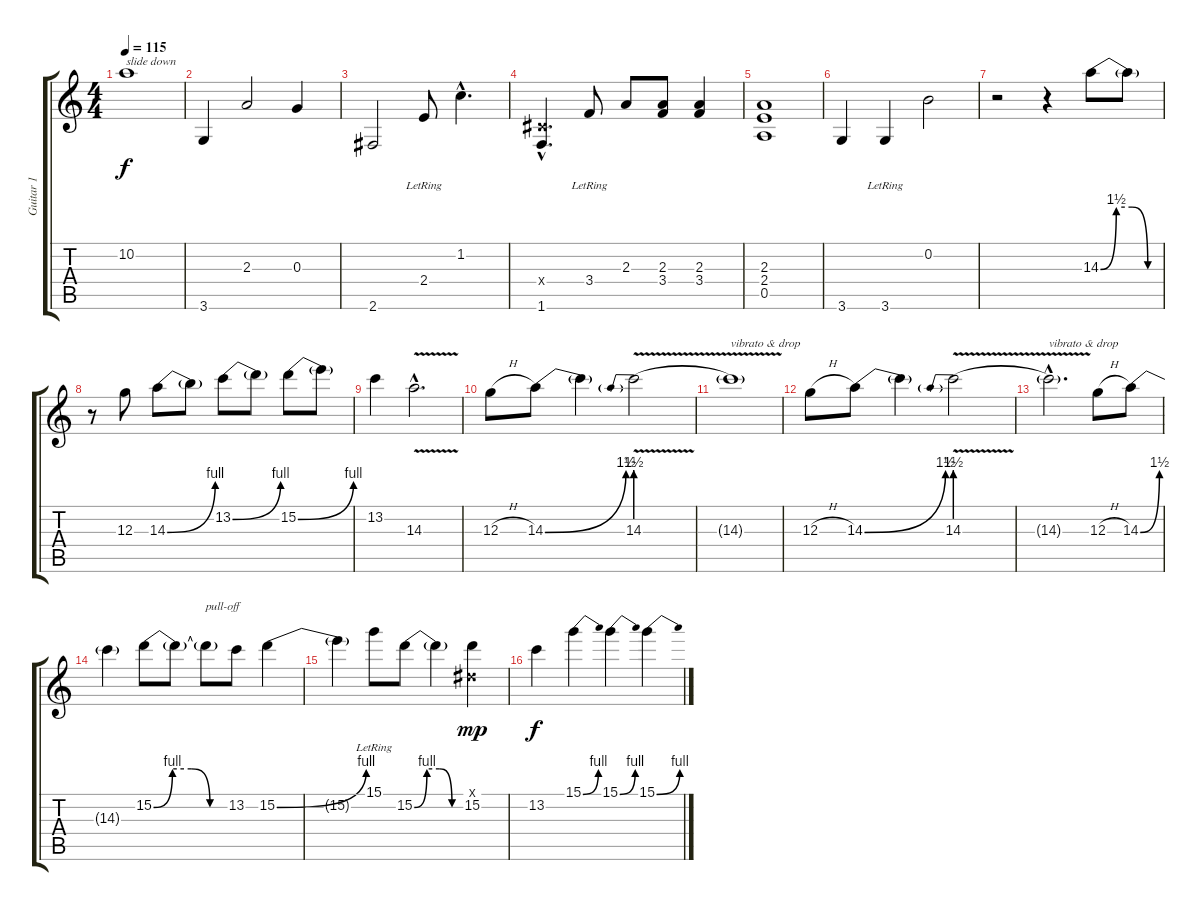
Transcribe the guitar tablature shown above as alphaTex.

\track ("Guitar 1" "Guitar 1") {instrument overdrivenguitar}
\staff {score tabs}
\tuning (E4 B3 G3 D3 A2 E2) {hide}
\ts (4 4)
\tempo 115
\clef g2
\ks c
10.2.1{txt "slide down" dy f} |
3.6.4{volume 8} 2.3.2 0.3.4 |
2.6.2 2.4{lr}.8 1.2{hac}.4{d} |
(-1.4{hac x} 1.6{hac}).4{d} 3.4{lr}.8 2.3.8 (2.3 3.4).8 (2.3 3.4).4 |
(2.3 2.4 0.5).1 |
3.6.4 3.6{lr}.4 0.2.2 |
r.2 r.4 14.3{be (custom 0 0 15 6 30 6 45 0 60 0)}.8{volume 13} 14.3{t}.8 |
r.8 12.3.8 14.3{be (bend 0 0 60 4)}.8 14.3{t}.8 13.2{be (bend 0 0 60 4)}.8 13.2{t}.8 15.2{be (bend 0 0 60 4)}.8 15.2{t}.8 |
13.2.4 14.3{v hac}.2{d} |
12.3{h}.8 14.3{be (bend 0 0 60 6)}.8 14.3{t}.4 14.3{be (prebend 0 6 60 6) v}.2 |
14.3{t}.1{txt "vibrato & drop"} |
12.3{h}.8 14.3{be (bend 0 0 60 6)}.8 14.3{t}.4 14.3{be (prebend 0 6 60 6) v}.2 |
14.3{hac t}.2{d txt "vibrato & drop"} 12.3{h}.8 14.3{be (bend 0 0 60 6)}.8 |
14.3{t}.4 15.2{be (custom 0 0 15 4 30 4 45 0 60 0)}.8 15.2{t}.8 15.2{t}.8{txt "pull-off"} 13.2.8 15.2{be (bend 0 0 60 4)}.4 |
15.2{t}.4 15.1{lr}.8 15.2{be (custom 0 0 15 4 30 4 45 0 60 0)}.8 15.2{t}.4 (-1.1{x} 15.2).4{dy mp} |
13.2.4{dy f} 15.1{be (bend 0 0 60 4)}.4 15.1{be (bend 0 0 60 4)}.4 15.1{be (bend 0 0 60 4)}.4
